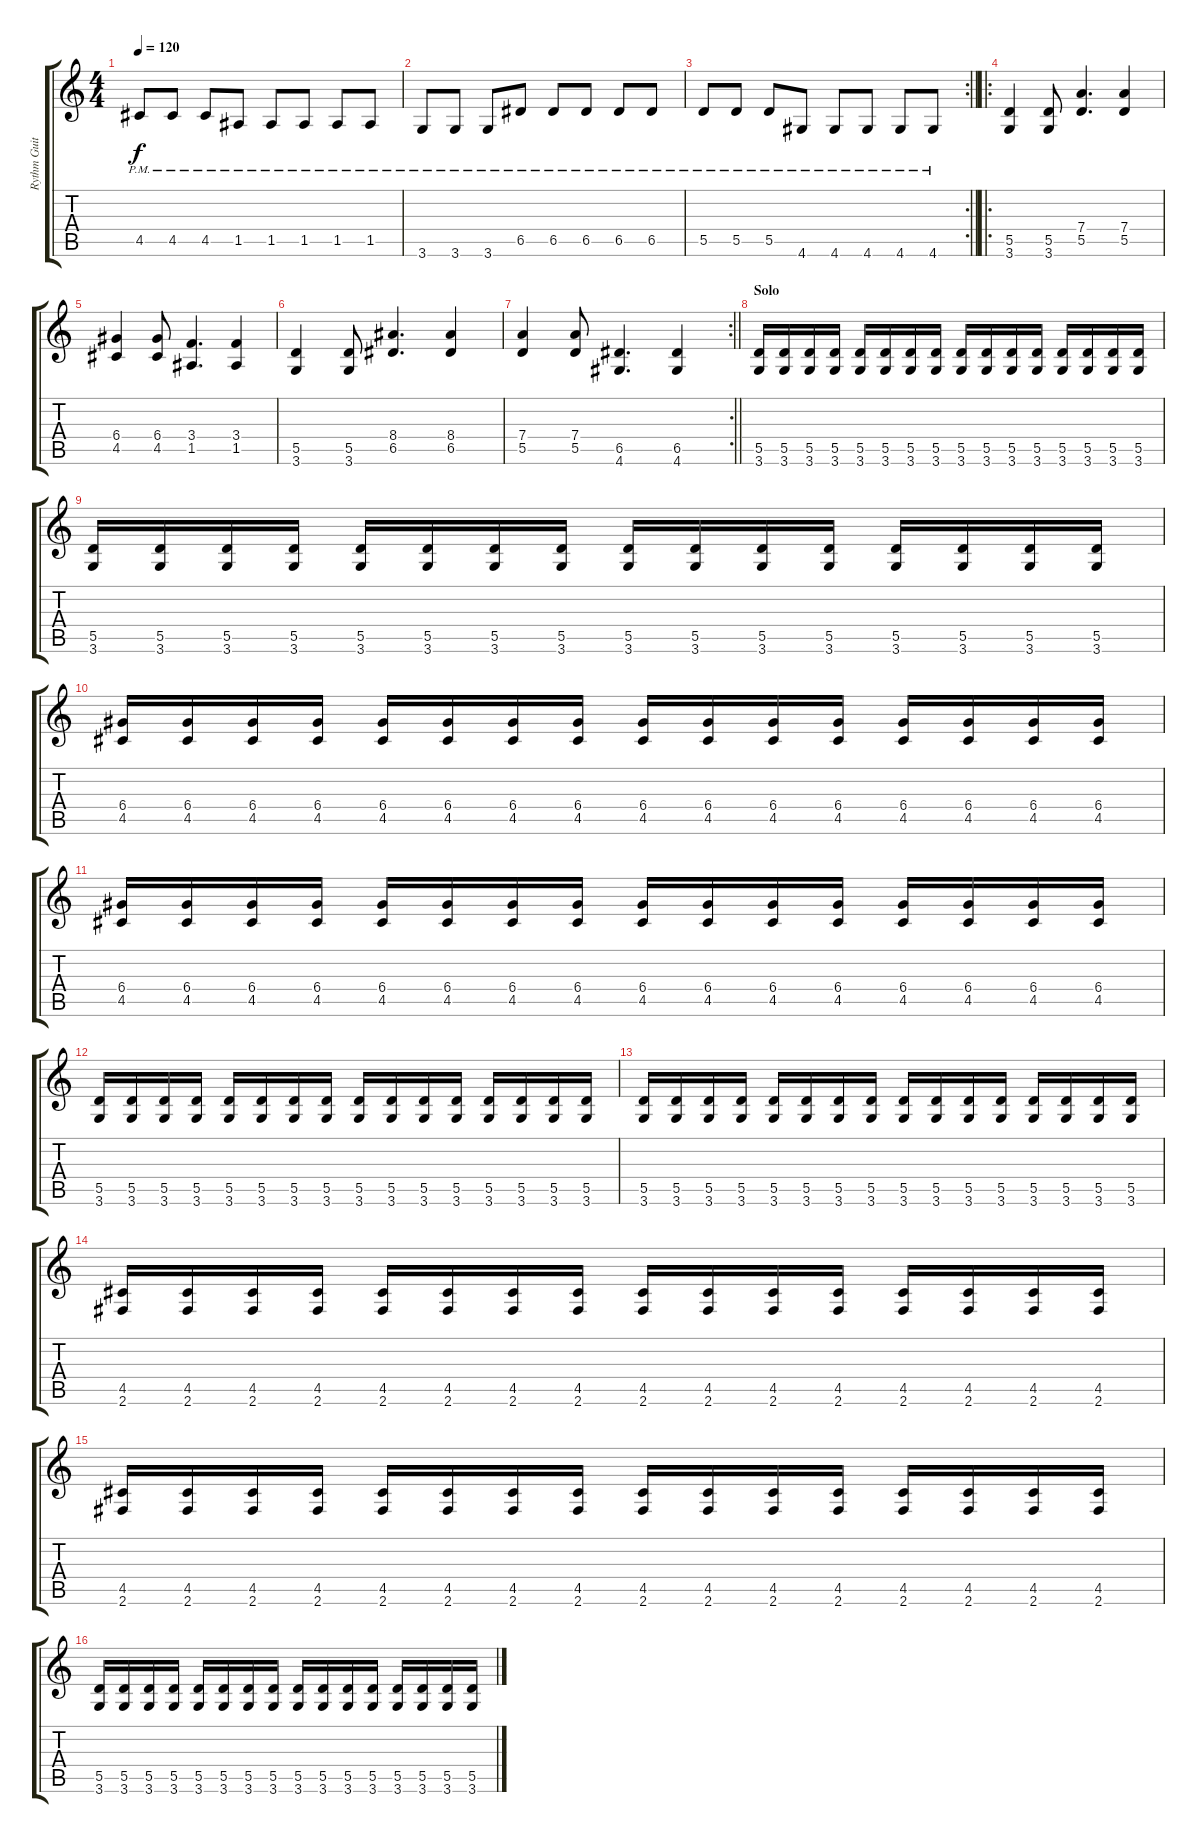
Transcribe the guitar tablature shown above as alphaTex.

\track ("Rythm Guitar" "Rythm Guit") {instrument distortionguitar}
\staff {score tabs}
\tuning (E4 B3 G3 D3 A2 E2) {hide}
\ts (4 4)
\tempo 120
\clef g2
\ks c
4.5{pm}.8{dy f} 4.5{pm}.8 4.5{pm}.8 1.5{pm}.8 1.5{pm}.8 1.5{pm}.8 1.5{pm}.8 1.5{pm}.8 |
3.6{pm}.8 3.6{pm}.8 3.6{pm}.8 6.5{pm}.8 6.5{pm}.8 6.5{pm}.8 6.5{pm}.8 6.5{pm}.8 |
\rc 2
\barLineRight lightlight
5.5{pm}.8 5.5{pm}.8 5.5{pm}.8 4.6{pm}.8 4.6{pm}.8 4.6{pm}.8 4.6{pm}.8 4.6{pm}.8 |
\ro
(5.5 3.6).4 (5.5 3.6).8 (7.4 5.5).4{d} (7.4 5.5).4 |
(6.4 4.5).4 (6.4 4.5).8 (3.4 1.5).4{d} (3.4 1.5).4 |
(5.5 3.6).4 (5.5 3.6).8 (8.4 6.5).4{d} (8.4 6.5).4 |
\rc 2
\barLineRight lightlight
(7.4 5.5).4 (7.4 5.5).8 (6.5 4.6).4{d} (6.5 4.6).4 |
\section ("" "Solo")
(5.5 3.6).16 (5.5 3.6).16 (5.5 3.6).16 (5.5 3.6).16 (5.5 3.6).16 (5.5 3.6).16 (5.5 3.6).16 (5.5 3.6).16 (5.5 3.6).16 (5.5 3.6).16 (5.5 3.6).16 (5.5 3.6).16 (5.5 3.6).16 (5.5 3.6).16 (5.5 3.6).16 (5.5 3.6).16 |
(5.5 3.6).16 (5.5 3.6).16 (5.5 3.6).16 (5.5 3.6).16 (5.5 3.6).16 (5.5 3.6).16 (5.5 3.6).16 (5.5 3.6).16 (5.5 3.6).16 (5.5 3.6).16 (5.5 3.6).16 (5.5 3.6).16 (5.5 3.6).16 (5.5 3.6).16 (5.5 3.6).16 (5.5 3.6).16 |
(6.4 4.5).16 (6.4 4.5).16 (6.4 4.5).16 (6.4 4.5).16 (6.4 4.5).16 (6.4 4.5).16 (6.4 4.5).16 (6.4 4.5).16 (6.4 4.5).16 (6.4 4.5).16 (6.4 4.5).16 (6.4 4.5).16 (6.4 4.5).16 (6.4 4.5).16 (6.4 4.5).16 (6.4 4.5).16 |
(6.4 4.5).16 (6.4 4.5).16 (6.4 4.5).16 (6.4 4.5).16 (6.4 4.5).16 (6.4 4.5).16 (6.4 4.5).16 (6.4 4.5).16 (6.4 4.5).16 (6.4 4.5).16 (6.4 4.5).16 (6.4 4.5).16 (6.4 4.5).16 (6.4 4.5).16 (6.4 4.5).16 (6.4 4.5).16 |
(5.5 3.6).16 (5.5 3.6).16 (5.5 3.6).16 (5.5 3.6).16 (5.5 3.6).16 (5.5 3.6).16 (5.5 3.6).16 (5.5 3.6).16 (5.5 3.6).16 (5.5 3.6).16 (5.5 3.6).16 (5.5 3.6).16 (5.5 3.6).16 (5.5 3.6).16 (5.5 3.6).16 (5.5 3.6).16 |
(5.5 3.6).16 (5.5 3.6).16 (5.5 3.6).16 (5.5 3.6).16 (5.5 3.6).16 (5.5 3.6).16 (5.5 3.6).16 (5.5 3.6).16 (5.5 3.6).16 (5.5 3.6).16 (5.5 3.6).16 (5.5 3.6).16 (5.5 3.6).16 (5.5 3.6).16 (5.5 3.6).16 (5.5 3.6).16 |
(4.5 2.6).16 (4.5 2.6).16 (4.5 2.6).16 (4.5 2.6).16 (4.5 2.6).16 (4.5 2.6).16 (4.5 2.6).16 (4.5 2.6).16 (4.5 2.6).16 (4.5 2.6).16 (4.5 2.6).16 (4.5 2.6).16 (4.5 2.6).16 (4.5 2.6).16 (4.5 2.6).16 (4.5 2.6).16 |
(4.5 2.6).16 (4.5 2.6).16 (4.5 2.6).16 (4.5 2.6).16 (4.5 2.6).16 (4.5 2.6).16 (4.5 2.6).16 (4.5 2.6).16 (4.5 2.6).16 (4.5 2.6).16 (4.5 2.6).16 (4.5 2.6).16 (4.5 2.6).16 (4.5 2.6).16 (4.5 2.6).16 (4.5 2.6).16 |
(5.5 3.6).16 (5.5 3.6).16 (5.5 3.6).16 (5.5 3.6).16 (5.5 3.6).16 (5.5 3.6).16 (5.5 3.6).16 (5.5 3.6).16 (5.5 3.6).16 (5.5 3.6).16 (5.5 3.6).16 (5.5 3.6).16 (5.5 3.6).16 (5.5 3.6).16 (5.5 3.6).16 (5.5 3.6).16
